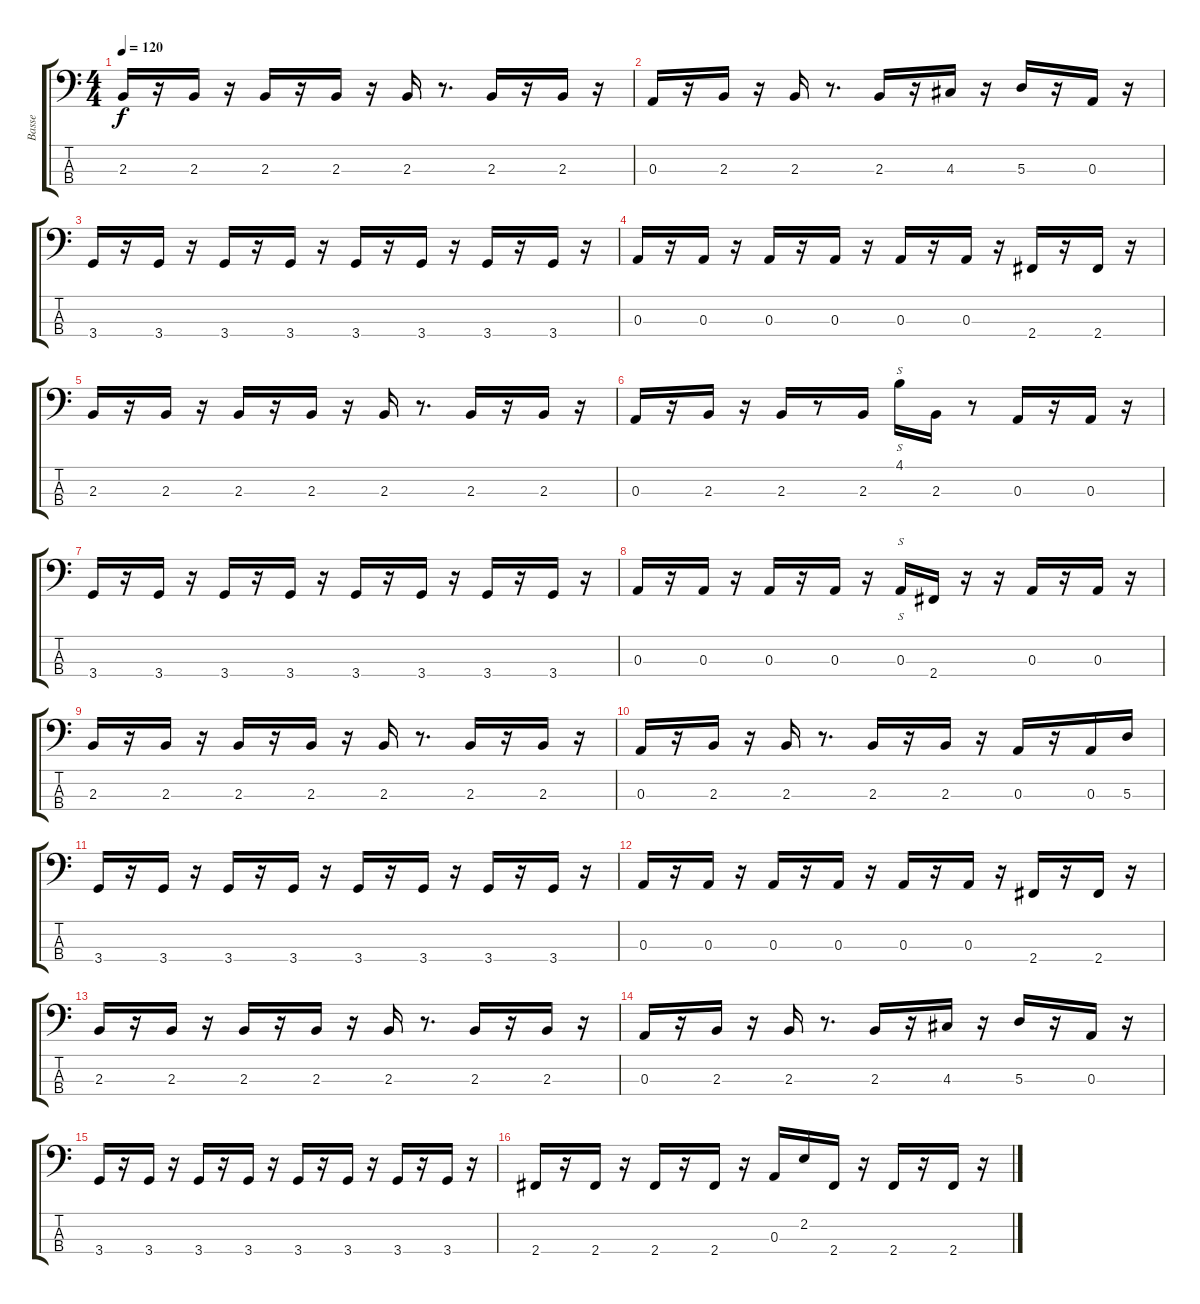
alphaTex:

\track ("Basse" "Basse") {instrument electricbassfinger}
\staff {score tabs}
\tuning (G2 D2 A1 E1) {hide}
\ts (4 4)
\tempo 120
\clef f4
\ks c
2.3.16{dy f} r.16 2.3.16 r.16 2.3.16 r.16 2.3.16 r.16 2.3.16 r.8{d} 2.3.16 r.16 2.3.16 r.16 |
0.3.16 r.16 2.3.16 r.16 2.3.16 r.8{d} 2.3.16 r.16 4.3.16 r.16 5.3.16 r.16 0.3.16 r.16 |
3.4.16 r.16 3.4.16 r.16 3.4.16 r.16 3.4.16 r.16 3.4.16 r.16 3.4.16 r.16 3.4.16 r.16 3.4.16 r.16 |
0.3.16 r.16 0.3.16 r.16 0.3.16 r.16 0.3.16 r.16 0.3.16 r.16 0.3.16 r.16 2.4.16 r.16 2.4.16 r.16 |
2.3.16 r.16 2.3.16 r.16 2.3.16 r.16 2.3.16 r.16 2.3.16 r.8{d} 2.3.16 r.16 2.3.16 r.16 |
0.3.16 r.16 2.3.16 r.16 2.3.16 r.8 2.3.16 4.1.16{s instrument slapbass1} 2.3.16{instrument electricbassfinger} r.8 0.3.16 r.16 0.3.16 r.16 |
3.4.16 r.16 3.4.16 r.16 3.4.16 r.16 3.4.16 r.16 3.4.16 r.16 3.4.16 r.16 3.4.16 r.16 3.4.16 r.16 |
0.3.16 r.16 0.3.16 r.16 0.3.16 r.16 0.3.16 r.16 0.3.16{s instrument slapbass1} 2.4.16{instrument electricbassfinger} r.16 r.16 0.3.16 r.16 0.3.16 r.16 |
2.3.16 r.16 2.3.16 r.16 2.3.16 r.16 2.3.16 r.16 2.3.16 r.8{d} 2.3.16 r.16 2.3.16 r.16 |
0.3.16 r.16 2.3.16 r.16 2.3.16 r.8{d} 2.3.16 r.16 2.3.16 r.16 0.3.16 r.16 0.3.16 5.3.16 |
3.4.16 r.16 3.4.16 r.16 3.4.16 r.16 3.4.16 r.16 3.4.16 r.16 3.4.16 r.16 3.4.16 r.16 3.4.16 r.16 |
0.3.16 r.16 0.3.16 r.16 0.3.16 r.16 0.3.16 r.16 0.3.16 r.16 0.3.16 r.16 2.4.16 r.16 2.4.16 r.16 |
2.3.16 r.16 2.3.16 r.16 2.3.16 r.16 2.3.16 r.16 2.3.16 r.8{d} 2.3.16 r.16 2.3.16 r.16 |
0.3.16 r.16 2.3.16 r.16 2.3.16 r.8{d} 2.3.16 r.16 4.3.16 r.16 5.3.16 r.16 0.3.16 r.16 |
3.4.16 r.16 3.4.16 r.16 3.4.16 r.16 3.4.16 r.16 3.4.16 r.16 3.4.16 r.16 3.4.16 r.16 3.4.16 r.16 |
2.4.16 r.16 2.4.16 r.16 2.4.16 r.16 2.4.16 r.16 0.3.16{instrument slapbass1} 2.2.16{instrument electricbassfinger} 2.4.16 r.16 2.4.16 r.16 2.4.16 r.16
